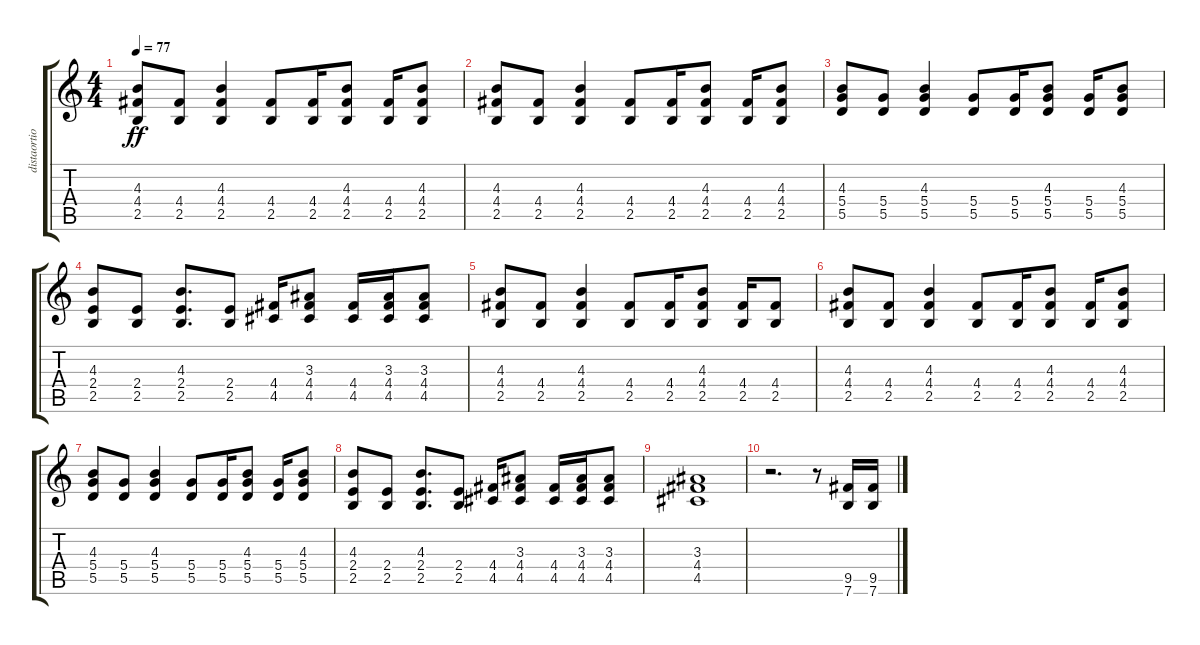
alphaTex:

\track ("distaortion guitar" "distaortio") {instrument distortionguitar}
\staff {score tabs}
\tuning (E4 B3 G3 D3 A2 E2) {hide}
\ts (4 4)
\tempo 77
\clef g2
\ks c
(4.3 4.4 2.5).8{dy ff} (4.4 2.5).8 (4.3 4.4 2.5).4 (4.4 2.5).8 (4.4 2.5).16 (4.3 4.4 2.5).8 (4.4 2.5).16 (4.3 4.4 2.5).8 |
(4.3 4.4 2.5).8 (4.4 2.5).8 (4.3 4.4 2.5).4 (4.4 2.5).8 (4.4 2.5).16 (4.3 4.4 2.5).8 (4.4 2.5).16 (4.3 4.4 2.5).8 |
(4.3 5.4 5.5).8 (5.4 5.5).8 (4.3 5.4 5.5).4 (5.4 5.5).8 (5.4 5.5).16 (4.3 5.4 5.5).8 (5.4 5.5).16 (4.3 5.4 5.5).8 |
(4.3 2.4 2.5).8 (2.4 2.5).8 (4.3 2.4 2.5).8{d} (2.4 2.5).8 (4.4 4.5).16 (3.3 4.4 4.5).8 (4.4 4.5).16 (3.3 4.4 4.5).16 (3.3 4.4 4.5).8 |
(4.3 4.4 2.5).8 (4.4 2.5).8 (4.3 4.4 2.5).4 (4.4 2.5).8 (4.4 2.5).16 (4.3 4.4 2.5).8 (4.4 2.5).16 (4.4 2.5).8 |
(4.3 4.4 2.5).8 (4.4 2.5).8 (4.3 4.4 2.5).4 (4.4 2.5).8 (4.4 2.5).16 (4.3 4.4 2.5).8 (4.4 2.5).16 (4.3 4.4 2.5).8 |
(4.3 5.4 5.5).8 (5.4 5.5).8 (4.3 5.4 5.5).4 (5.4 5.5).8 (5.4 5.5).16 (4.3 5.4 5.5).8 (5.4 5.5).16 (4.3 5.4 5.5).8 |
(4.3 2.4 2.5).8 (2.4 2.5).8 (4.3 2.4 2.5).8{d} (2.4 2.5).8 (4.4 4.5).16 (3.3 4.4 4.5).8 (4.4 4.5).16 (3.3 4.4 4.5).16 (3.3 4.4 4.5).8 |
(3.3 4.4 4.5).1 |
r.2{d} r.8 (9.5 7.6).16 (9.5 7.6).16
